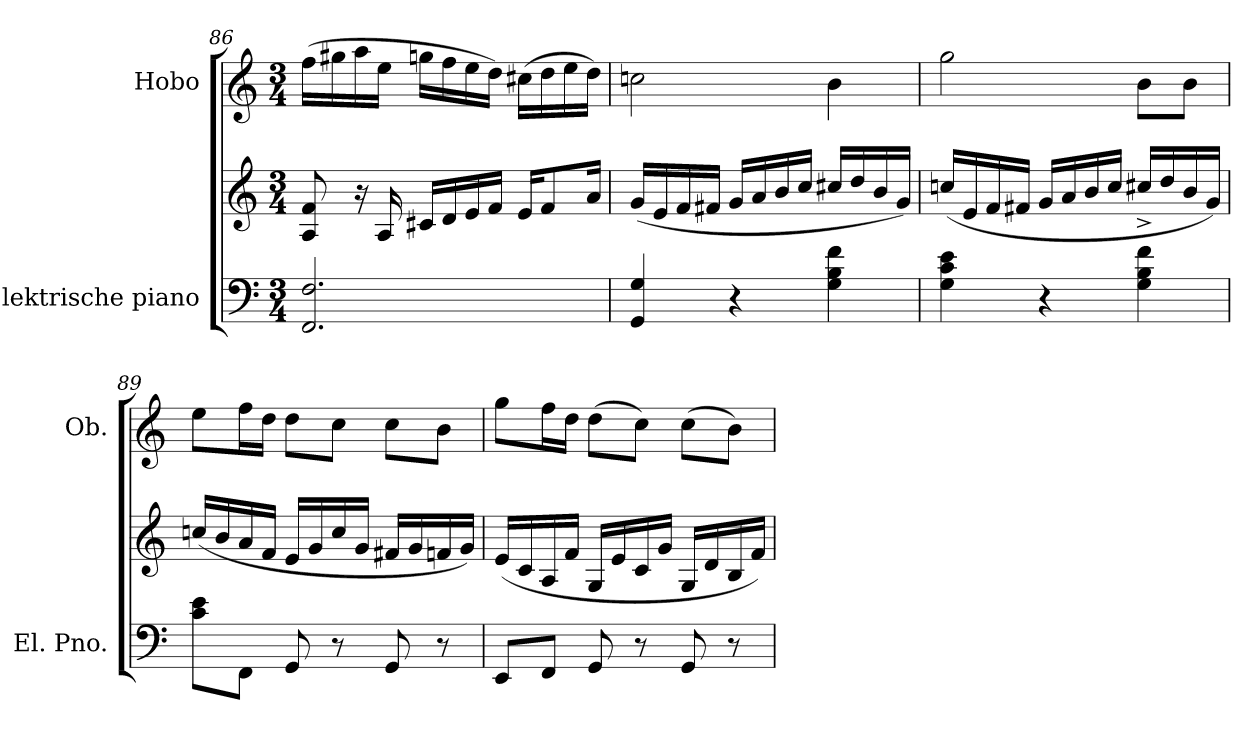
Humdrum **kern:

**kern	**kern	**kern
*part2	*part2	*part1
*staff3	*staff2	*staff1
*I"Elektrische piano	*	*I"Hobo
*I'El. Pno.	*	*I'Ob.
*clefF4	*clefG2	*clefG2
*k[]	*k[]	*k[]
*M3/4	*M3/4	*M3/4
=86	=86	=86
2.FF/ 2.F/	8A/ 8f/	(16ff\LL
.	.	16gg#X\
.	16r	16aa\
.	16A/	16ee\JJ
.	16c#X/LL	16ggn\LL
.	16d/	16ff\
.	16e/	16ee\
.	16f/JJ	16dd\JJ)
.	16e/KL	(16cc#X\LL
.	8f/	16dd\
.	.	16ee\
.	16a/Jk	16dd\JJ)
!!LO:LB:g=z
=87	=87	=87
4GG/ 4G/	(16g/LL	2ccn\
.	16e/	.
.	16f/	.
.	16f#X/JJ	.
4r	16g/LL	.
.	16a/	.
.	16b/	.
.	16cc/JJ	.
4G\ 4B\ 4f\	16cc#X/LL	4b\
.	16dd/	.
.	16b/	.
.	16g/JJ)	.
=88	=88	=88
4G\ 4c\ 4e\	(16ccn/LL	2gg\
.	16e/	.
.	16f/	.
.	16f#X/JJ	.
4r	16g/LL	.
.	16a/	.
.	16b/	.
.	16cc/JJ	.
4G\ 4B\ 4f\	16cc#X^/LL	8b\L
.	16dd/	.
.	16b/	8b\J
.	16g/JJ)	.
=89	=89	=89
8c\ 8e\L	(16ccn/LL	8ee\L
.	16b/	.
8FF\J	16a/	16ff\L
.	16f/JJ	16dd\JJ
8GG/	16e/LL	8dd\L
.	16g/	.
8r	16cc/	8cc\J
.	16g/JJ	.
8GG/	16f#X/LL	8cc\L
.	16g/	.
8r	16fn/	8b\J
.	16g/JJ)	.
!!LO:LB:g=z
=90	=90	=90
8EE/L	(>16e/LL	8gg\L
.	16c/	.
8FF/J	16A/	16ff\L
.	16f/JJ	16dd\JJ
8GG/	16G/LL	(8dd\L
.	16e/	.
8r	16c/	8cc\J)
.	16g/JJ	.
8GG/	16G/LL	(8cc\L
.	16d/	.
8r	16B/	8b\J)
.	16f/JJ)	.
=	=	=
*-	*-	*-
